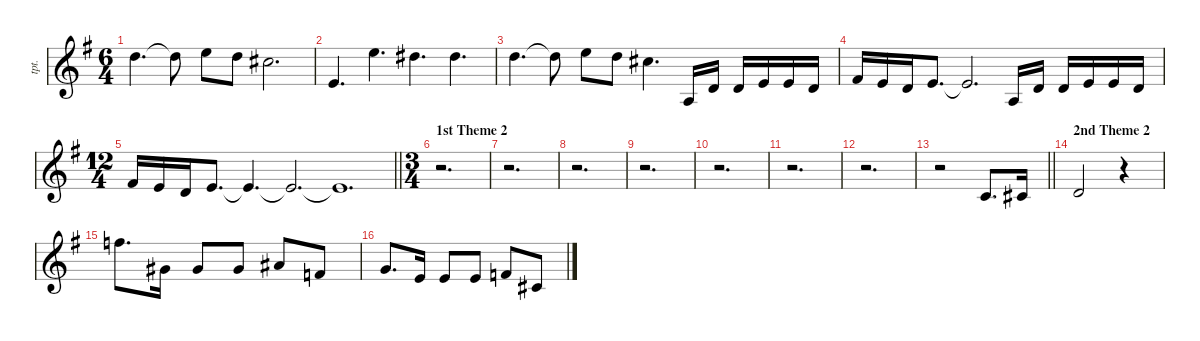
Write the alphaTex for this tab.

\defaultSystemsLayout 4
\hideDynamics
\bracketExtendMode groupsimilarinstruments
\otherSystemsTrackNameOrientation horizontal
\track ("Trumpet" "tpt.") {defaultSystemsLayout 4 instrument trumpet}
\staff {score}
\tuning (E4 B3 G3 D3 A2 E2)
\ts (6 4)
\tempo (120 hide)
\clef g2
\ks eminor
15.2{acc forcenatural}.4{d dy f beam Down} 15.2{t acc forcenatural}.8{beam Down} 17.2{acc forcenatural}.8{beam Down} 15.2{acc forcenatural}.8{beam Down} 14.2{acc #}.2{d beam Down} |
0.6{acc forcenatural}.4{d ot 15mb beam Up} 17.2{acc forcenatural}.4{d beam Down} 16.2{acc #}.4{d beam Down} 16.2{acc #}.4{d beam Down} |
15.2{acc forcenatural}.4{d beam Down} 15.2{t acc forcenatural}.8{beam Down} 17.2{acc forcenatural}.8{beam Down} 15.2{acc forcenatural}.8{beam Down} 14.2{acc #}.4{d beam Down} 7.4{acc forcenatural}.16{beam Up} 7.3{acc forcenatural}.16{beam Up} 7.3{acc forcenatural}.16{beam Up} 9.3{acc forcenatural}.16{beam Up} 9.3{acc forcenatural}.16{beam Up} 7.3{acc forcenatural}.16{beam Up} |
11.3{acc #}.16{beam Up} 9.3{acc forcenatural}.16{beam Up} 7.3{acc forcenatural}.16{beam Up} 9.3{acc forcenatural}.8{d beam Up} 9.3{t acc forcenatural}.2{d beam Up} 7.4{acc forcenatural}.16{beam Up} 7.3{acc forcenatural}.16{beam Up} 7.3{acc forcenatural}.16{beam Up} 9.3{acc forcenatural}.16{beam Up} 9.3{acc forcenatural}.16{beam Up} 7.3{acc forcenatural}.16{beam Up} |
\ts (12 4)
\beaming (8 6 6)
\barLineRight lightlight
11.3{acc #}.16{beam Up} 9.3{acc forcenatural}.16{beam Up} 7.3{acc forcenatural}.16{beam Up} 9.3{acc forcenatural}.8{d beam Up} 9.3{t acc forcenatural}.4{d beam Up} 9.3{t acc forcenatural}.2{d beam Up} 9.3{t acc forcenatural}.1{d beam Up} |
\ts (3 4)
\beaming (8 2 2 2)
\section ("" "1st Theme 2")
r.2{d beam Down} |
r.2{d beam Down} |
r.2{d beam Down} |
r.2{d beam Down} |
r.2{d beam Down} |
r.2{d beam Down} |
r.2{d beam Down} |
\barLineRight lightlight
r.2{beam Down} 5.3{acc forcenatural}.8{d beam Up} 6.3{acc #}.16{beam Up} |
\section ("" "2nd Theme 2")
7.3{acc forcenatural}.2{beam Up} r.4{beam Up} |
13.1{acc forcenatural}.8{d beam Down} 9.2{acc #}.16{beam Down} 9.2{acc #}.8{beam Up} 9.2{acc #}.8{beam Up} 11.2{acc #}.8{beam Up} 10.3{acc forcenatural}.8{beam Up} |
12.3{acc forcenatural}.8{d beam Up} 9.3{acc forcenatural}.16{beam Up} 9.3{acc forcenatural}.8{beam Up} 9.3{acc forcenatural}.8{beam Up} 10.3{acc forcenatural}.8{beam Up} 11.4{acc #}.8{beam Up}
